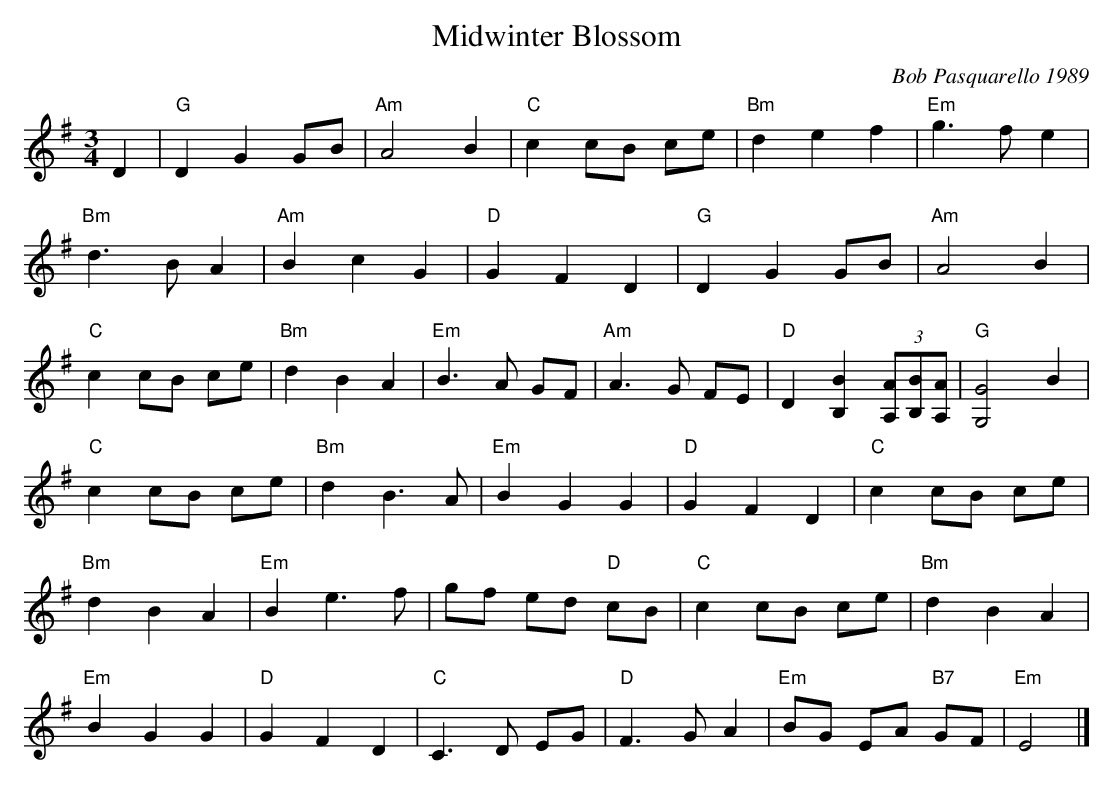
X:1
T:Midwinter Blossom
C:Bob Pasquarello 1989
M:3/4
K:G
D2|"G"D2 G2 GB| "Am"A4 B2|"C"c2cB ce|"Bm"d2e2f2|"Em"g3fe2|
"Bm"d3BA2|"Am"B2c2G2|"D"G2F2D2|"G"D2G2GB|"Am"A4B2|
"C"c2cB ce|"Bm"d2B2A2|"Em"B3A GF|"Am"A3G FE|"D"D2 [B2B,2] (3[AA,][BB,][AA,]|"G"[G4G,4] B2|
"C"c2cB ce|"Bm"d2B3A|"Em"B2G2G2|"D"G2F2D2|"C"c2cB ce|
"Bm"d2 B2 A2|"Em"B2 e3 f|gf ed "D"cB|"C"c2 cB ce|"Bm"d2B2A2|
"Em"B2G2G2|"D"G2F2D2| "C" C3D EG|"D"F3GA2|"Em"BG EA "B7"GF|"Em"E4|]
